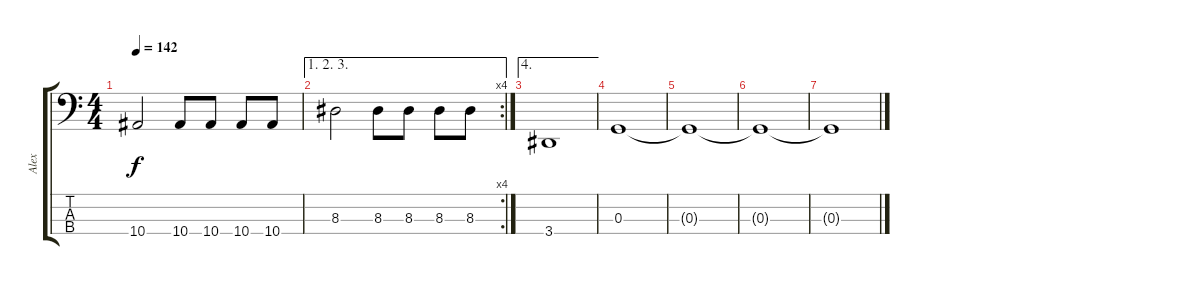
\track ("Alex" "Alex") {instrument electricbassfinger}
\staff {score tabs}
\tuning (F2 C2 G1 C1) {hide}
\ts (4 4)
\tempo 142
\clef f4
\ks c
10.4.2{dy f} 10.4.8 10.4.8 10.4.8 10.4.8 |
\ae (1 2 3)
\rc 4
8.3.2 8.3.8 8.3.8 8.3.8 8.3.8 |
\ae 4
3.4.1 |
0.3.1 |
0.3{t}.1 |
0.3{t}.1 |
0.3{t}.1
